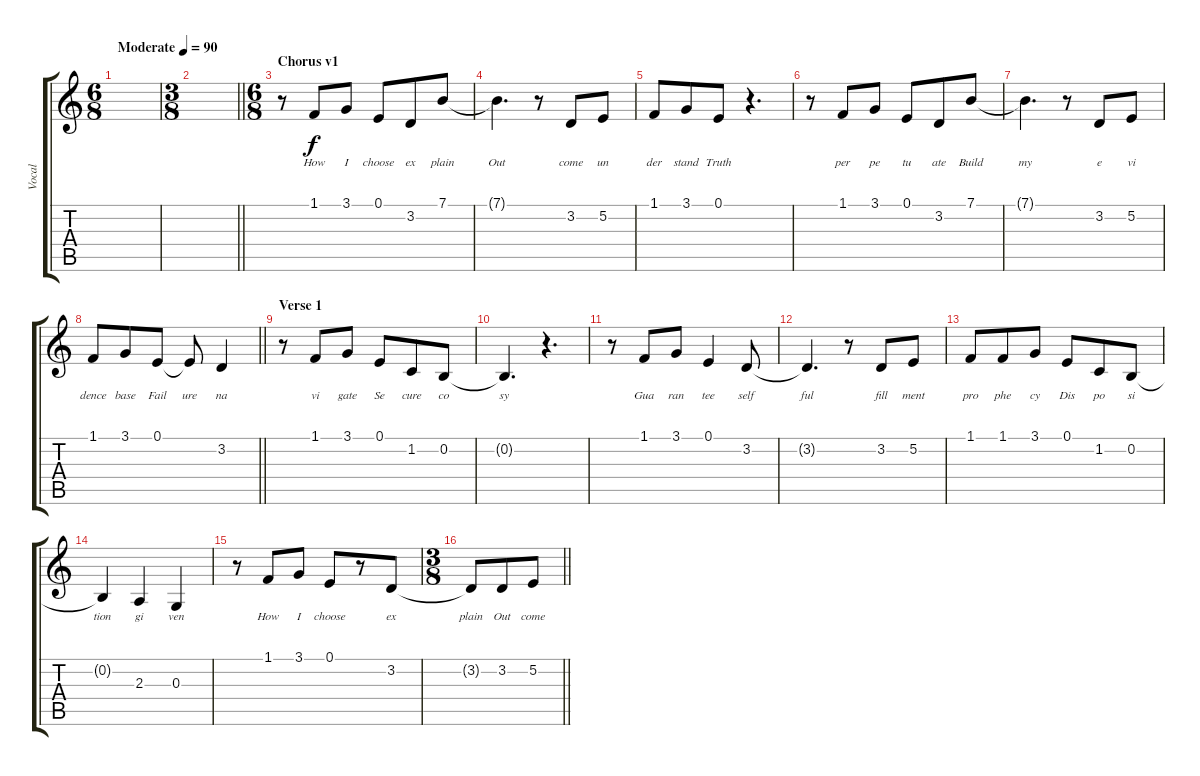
\track ("Vocal" "Vocal") {instrument acousticgrandpiano}
\staff {score tabs}
\tuning (E4 B3 G3 D3 A2 E2) {hide}
\ts (6 8)
\tempo (90 "Moderate")
\clef g2
\ks c
|
\ts (3 8)
\barLineRight lightlight
|
\ts (6 8)
\section ("" "Chorus v1")
r.8 1.1.8{lyrics (0 "How") lyrics (1 "") lyrics (2 "") lyrics (3 "") lyrics (4 "")} 3.1.8{lyrics (0 "I") lyrics (1 "") lyrics (2 "") lyrics (3 "") lyrics (4 "")} 0.1.8{lyrics (0 "choose") lyrics (1 "") lyrics (2 "") lyrics (3 "") lyrics (4 "")} 3.2.8{lyrics (0 "ex") lyrics (1 "") lyrics (2 "") lyrics (3 "") lyrics (4 "")} 7.1.8{lyrics (0 "plain") lyrics (1 "") lyrics (2 "") lyrics (3 "") lyrics (4 "")} |
7.1{t}.4{d lyrics (0 "Out") lyrics (1 "") lyrics (2 "") lyrics (3 "") lyrics (4 "")} r.8 3.2.8{lyrics (0 "come") lyrics (1 "") lyrics (2 "") lyrics (3 "") lyrics (4 "")} 5.2.8{lyrics (0 "un") lyrics (1 "") lyrics (2 "") lyrics (3 "") lyrics (4 "")} |
1.1.8{lyrics (0 "der") lyrics (1 "") lyrics (2 "") lyrics (3 "") lyrics (4 "")} 3.1.8{lyrics (0 "stand") lyrics (1 "") lyrics (2 "") lyrics (3 "") lyrics (4 "")} 0.1.8{lyrics (0 "Truth") lyrics (1 "") lyrics (2 "") lyrics (3 "") lyrics (4 "")} r.4{d} |
r.8 1.1.8{lyrics (0 "per") lyrics (1 "") lyrics (2 "") lyrics (3 "") lyrics (4 "")} 3.1.8{lyrics (0 "pe") lyrics (1 "") lyrics (2 "") lyrics (3 "") lyrics (4 "")} 0.1.8{lyrics (0 "tu") lyrics (1 "") lyrics (2 "") lyrics (3 "") lyrics (4 "")} 3.2.8{lyrics (0 "ate") lyrics (1 "") lyrics (2 "") lyrics (3 "") lyrics (4 "")} 7.1.8{lyrics (0 "Build") lyrics (1 "") lyrics (2 "") lyrics (3 "") lyrics (4 "")} |
7.1{t}.4{d lyrics (0 "my") lyrics (1 "") lyrics (2 "") lyrics (3 "") lyrics (4 "")} r.8 3.2.8{lyrics (0 "e") lyrics (1 "") lyrics (2 "") lyrics (3 "") lyrics (4 "")} 5.2.8{lyrics (0 "vi") lyrics (1 "") lyrics (2 "") lyrics (3 "") lyrics (4 "")} |
\barLineRight lightlight
1.1.8{lyrics (0 "dence") lyrics (1 "") lyrics (2 "") lyrics (3 "") lyrics (4 "")} 3.1.8{lyrics (0 "base") lyrics (1 "") lyrics (2 "") lyrics (3 "") lyrics (4 "")} 0.1.8{lyrics (0 "Fail") lyrics (1 "") lyrics (2 "") lyrics (3 "") lyrics (4 "")} 0.1{t}.8{lyrics (0 "ure") lyrics (1 "") lyrics (2 "") lyrics (3 "") lyrics (4 "")} 3.2.4{lyrics (0 "na") lyrics (1 "") lyrics (2 "") lyrics (3 "") lyrics (4 "")} |
\section ("" "Verse 1")
r.8 1.1.8{lyrics (0 "vi") lyrics (1 "") lyrics (2 "") lyrics (3 "") lyrics (4 "")} 3.1.8{lyrics (0 "gate") lyrics (1 "") lyrics (2 "") lyrics (3 "") lyrics (4 "")} 0.1.8{lyrics (0 "Se") lyrics (1 "") lyrics (2 "") lyrics (3 "") lyrics (4 "")} 1.2.8{lyrics (0 "cure") lyrics (1 "") lyrics (2 "") lyrics (3 "") lyrics (4 "")} 0.2.8{lyrics (0 "co") lyrics (1 "") lyrics (2 "") lyrics (3 "") lyrics (4 "")} |
0.2{t}.4{d lyrics (0 "sy") lyrics (1 "") lyrics (2 "") lyrics (3 "") lyrics (4 "")} r.4{d} |
r.8 1.1.8{lyrics (0 "Gua") lyrics (1 "") lyrics (2 "") lyrics (3 "") lyrics (4 "")} 3.1.8{lyrics (0 "ran") lyrics (1 "") lyrics (2 "") lyrics (3 "") lyrics (4 "")} 0.1.4{lyrics (0 "tee") lyrics (1 "") lyrics (2 "") lyrics (3 "") lyrics (4 "")} 3.2.8{lyrics (0 "self") lyrics (1 "") lyrics (2 "") lyrics (3 "") lyrics (4 "")} |
3.2{t}.4{d lyrics (0 "ful") lyrics (1 "") lyrics (2 "") lyrics (3 "") lyrics (4 "")} r.8 3.2.8{lyrics (0 "fill") lyrics (1 "") lyrics (2 "") lyrics (3 "") lyrics (4 "")} 5.2.8{lyrics (0 "ment") lyrics (1 "") lyrics (2 "") lyrics (3 "") lyrics (4 "")} |
1.1.8{lyrics (0 "pro") lyrics (1 "") lyrics (2 "") lyrics (3 "") lyrics (4 "")} 1.1.8{lyrics (0 "phe") lyrics (1 "") lyrics (2 "") lyrics (3 "") lyrics (4 "")} 3.1.8{lyrics (0 "cy") lyrics (1 "") lyrics (2 "") lyrics (3 "") lyrics (4 "")} 0.1.8{lyrics (0 "Dis") lyrics (1 "") lyrics (2 "") lyrics (3 "") lyrics (4 "")} 1.2.8{lyrics (0 "po") lyrics (1 "") lyrics (2 "") lyrics (3 "") lyrics (4 "")} 0.2.8{lyrics (0 "si") lyrics (1 "") lyrics (2 "") lyrics (3 "") lyrics (4 "")} |
0.2{t}.4{lyrics (0 "tion") lyrics (1 "") lyrics (2 "") lyrics (3 "") lyrics (4 "")} 2.3.4{lyrics (0 "gi") lyrics (1 "") lyrics (2 "") lyrics (3 "") lyrics (4 "")} 0.3.4{lyrics (0 "ven") lyrics (1 "") lyrics (2 "") lyrics (3 "") lyrics (4 "")} |
r.8 1.1.8{lyrics (0 "How") lyrics (1 "") lyrics (2 "") lyrics (3 "") lyrics (4 "")} 3.1.8{lyrics (0 "I") lyrics (1 "") lyrics (2 "") lyrics (3 "") lyrics (4 "")} 0.1.8{lyrics (0 "choose") lyrics (1 "") lyrics (2 "") lyrics (3 "") lyrics (4 "")} r.8 3.2.8{lyrics (0 "ex") lyrics (1 "") lyrics (2 "") lyrics (3 "") lyrics (4 "")} |
\ts (3 8)
\barLineRight lightlight
3.2{t}.8{lyrics (0 "plain") lyrics (1 "") lyrics (2 "") lyrics (3 "") lyrics (4 "")} 3.2.8{lyrics (0 "Out") lyrics (1 "") lyrics (2 "") lyrics (3 "") lyrics (4 "")} 5.2.8{lyrics (0 "come") lyrics (1 "") lyrics (2 "") lyrics (3 "") lyrics (4 "")}
